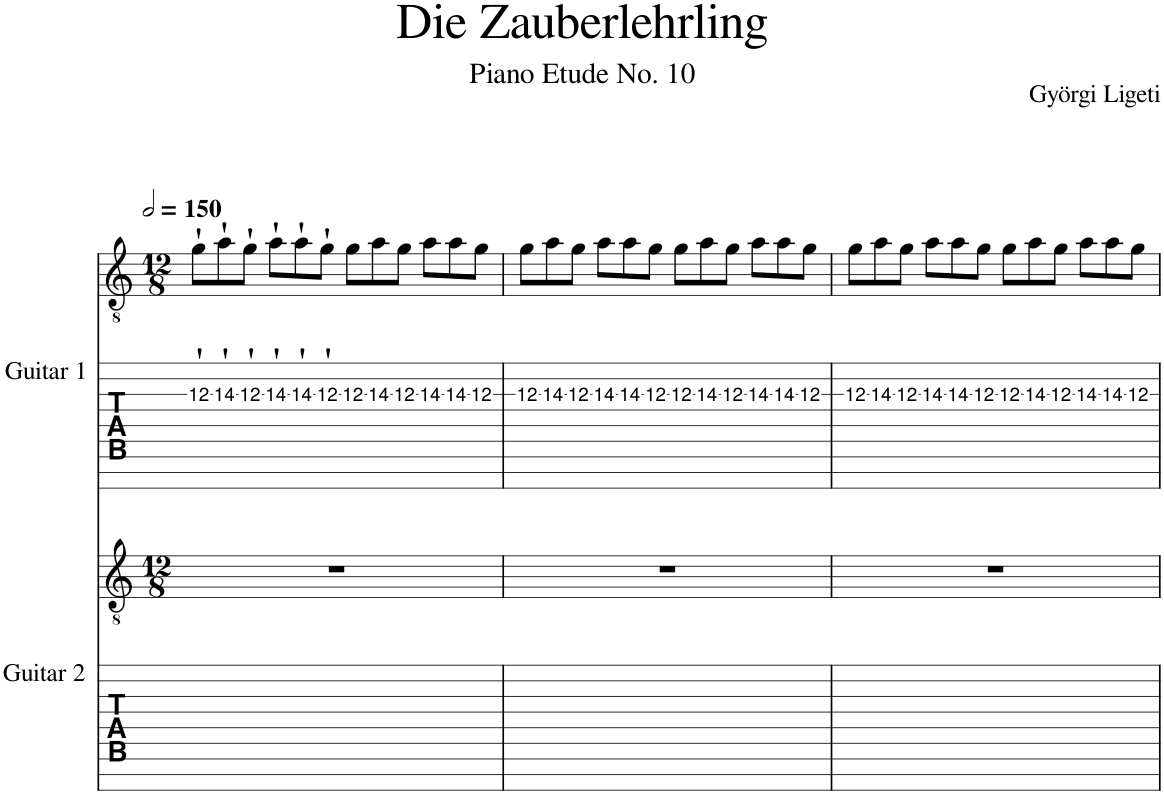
**kern	**kern	**kern	**kern
*part2	*part2	*part1	*part1
*staff4	*staff3	*staff2	*staff1
*I"Guitar 2	*	*I"Guitar 1	*
*I'Guit. 2	*	*I'Guit. 1	*
*stria9	*	*stria9	*
*	*clefGv2	*	*clefGv2
*k[]	*k[]	*k[]	*k[]
*M12/8	*M12/8	*M12/8	*M12/8
*MM300	*MM300	*MM300	*MM300
=1	=1	=1	=1
1.r	1.r	8g`L	8g`\L
.	.	8a`	8a`\
.	.	8g`J	8g`\J
.	.	8a`L	8a`\L
.	.	8a`	8a`\
.	.	8g`J	8g`\J
.	.	8gL	8g\L
.	.	8a	8a\
.	.	8gJ	8g\J
.	.	8aL	8a\L
.	.	8a	8a\
.	.	8gJ	8g\J
=2	=2	=2	=2
1.r	1.r	8gL	8g\L
.	.	8a	8a\
.	.	8gJ	8g\J
.	.	8aL	8a\L
.	.	8a	8a\
.	.	8gJ	8g\J
.	.	8gL	8g\L
.	.	8a	8a\
.	.	8gJ	8g\J
.	.	8aL	8a\L
.	.	8a	8a\
.	.	8gJ	8g\J
=3	=3	=3	=3
1.r	1.r	8gL	8g\L
.	.	8a	8a\
.	.	8gJ	8g\J
.	.	8aL	8a\L
.	.	8a	8a\
.	.	8gJ	8g\J
.	.	8gL	8g\L
.	.	8a	8a\
.	.	8gJ	8g\J
.	.	8aL	8a\L
.	.	8a	8a\
.	.	8gJ	8g\J
=	=	=	=
*-	*-	*-	*-
